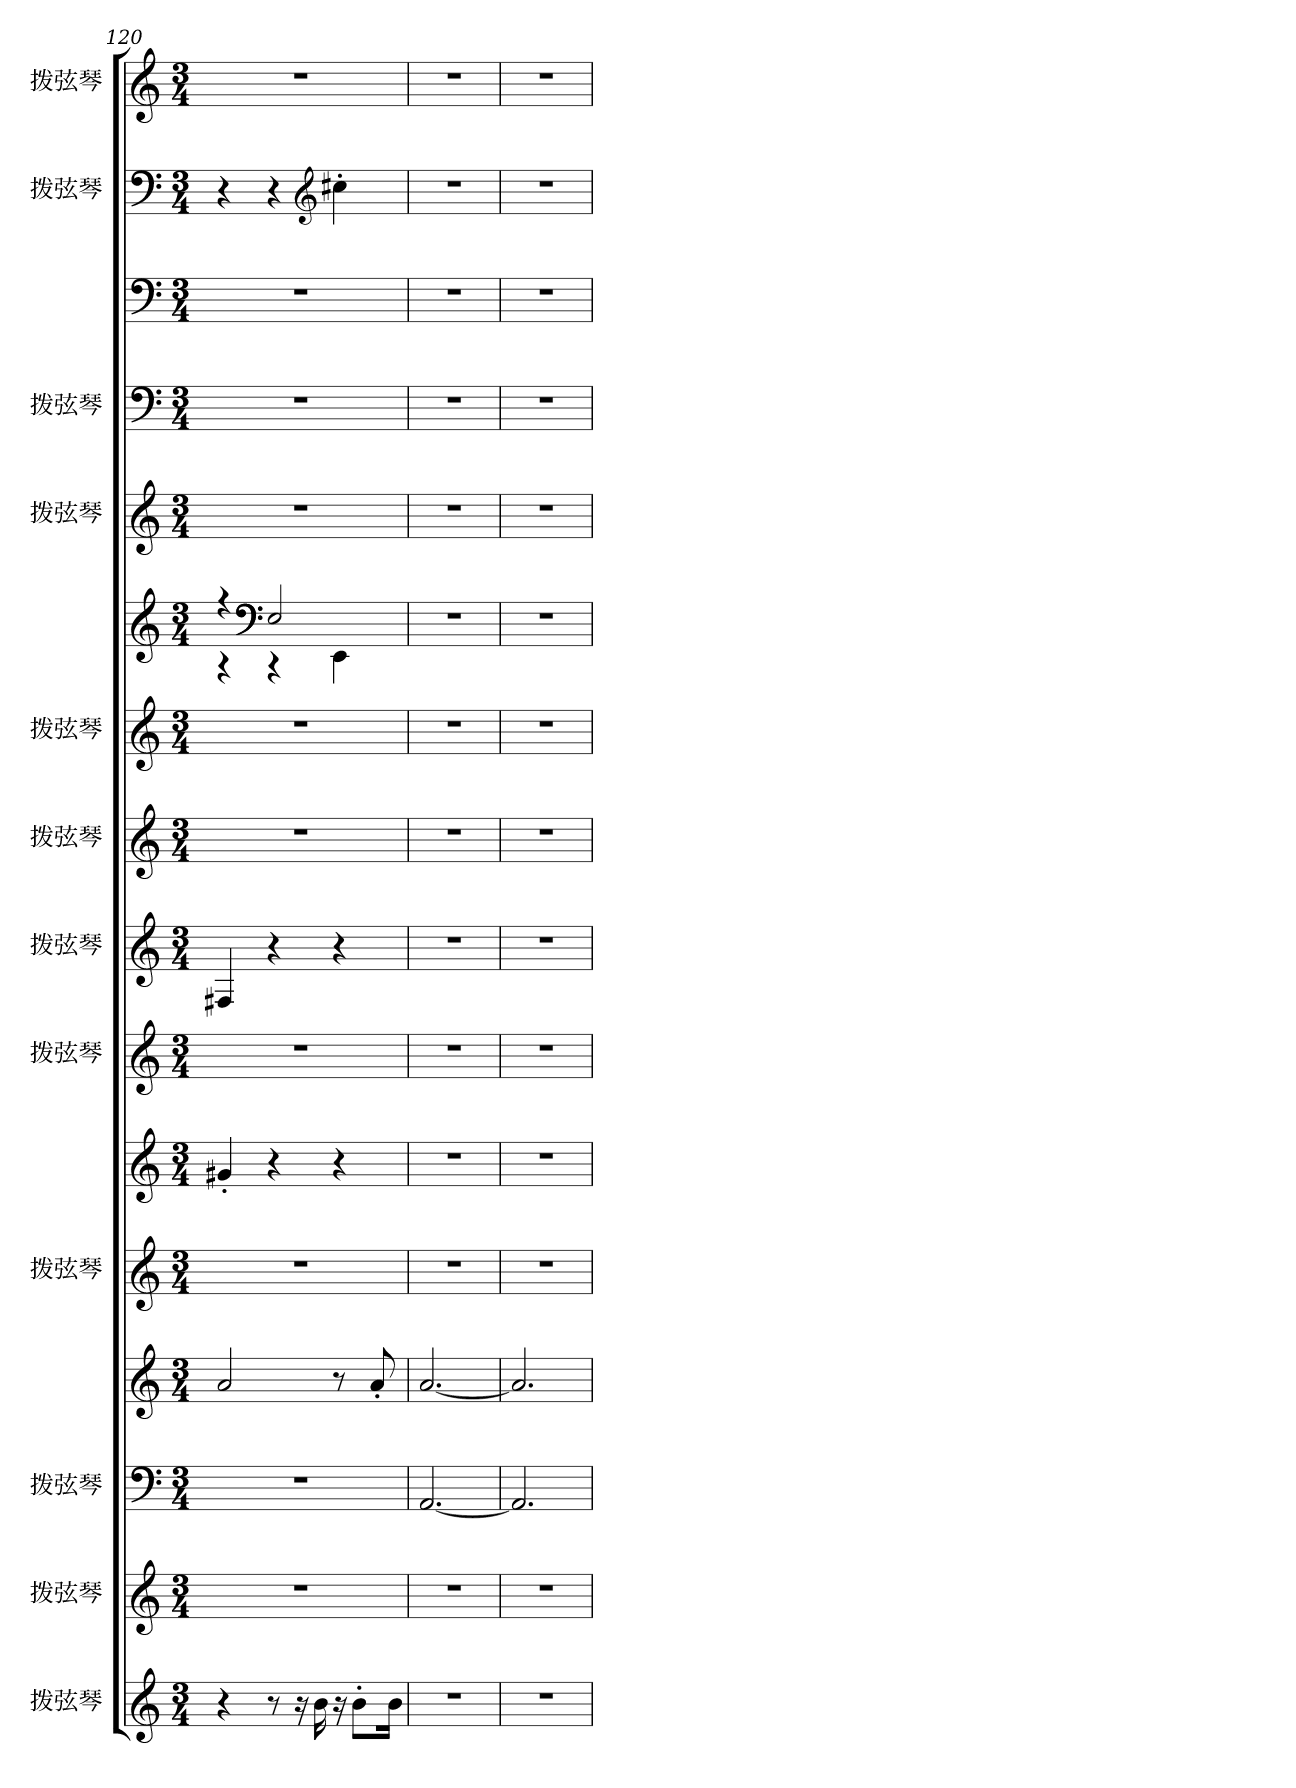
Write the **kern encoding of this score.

**kern	**kern	**kern	**kern	**kern	**kern	**kern	**kern	**kern	**kern	**kern	**kern	**kern	**kern	**kern	**kern
*part12	*part11	*part10	*part10	*part9	*part9	*part8	*part7	*part6	*part5	*part5	*part4	*part3	*part3	*part2	*part1
*staff16	*staff15	*staff14	*staff13	*staff12	*staff11	*staff10	*staff9	*staff8	*staff7	*staff6	*staff5	*staff4	*staff3	*staff2	*staff1
*I"拨弦琴	*I"拨弦琴	*I"拨弦琴	*	*I"拨弦琴	*	*I"拨弦琴	*I"拨弦琴	*I"拨弦琴	*I"拨弦琴	*	*I"拨弦琴	*I"拨弦琴	*	*I"拨弦琴	*I"拨弦琴
*clefG2	*clefG2	*clefF4	*clefG2	*clefG2	*clefG2	*clefG2	*clefG2	*clefG2	*clefG2	*clefG2	*clefG2	*clefF4	*clefF4	*clefF4	*clefG2
*k[]	*k[]	*k[]	*k[]	*k[]	*k[]	*k[]	*k[]	*k[]	*k[]	*k[]	*k[]	*k[]	*k[]	*k[]	*k[]
*M3/4	*M3/4	*M3/4	*M3/4	*M3/4	*M3/4	*M3/4	*M3/4	*M3/4	*M3/4	*M3/4	*M3/4	*M3/4	*M3/4	*M3/4	*M3/4
=120	=120	=120	=120	=120	=120	=120	=120	=120	=120	=120	=120	=120	=120	=120	=120
*	*	*	*	*	*	*	*	*	*	*^	*	*	*	*	*
4r	2.r	2.r	2a/	2.r	4g#X'/	2.r	4F#X/	2.r	2.r	4r	4r	2.r	2.r	2.r	4r	2.r
*	*	*	*	*	*	*	*	*	*	*clefF4	*	*	*	*	*	*
8r	.	.	.	.	4r	.	4r	.	.	2E/	4r	.	.	.	4r	.
16r	.	.	.	.	.	.	.	.	.	.	.	.	.	.	.	.
16b\	.	.	.	.	.	.	.	.	.	.	.	.	.	.	.	.
*	*	*	*	*	*	*	*	*	*	*	*	*	*	*	*clefG2	*
16r	.	.	8r	.	4r	.	4r	.	.	.	4EE\	.	.	.	4cc#X'\	.
8b'\L	.	.	.	.	.	.	.	.	.	.	.	.	.	.	.	.
.	.	.	8a'/	.	.	.	.	.	.	.	.	.	.	.	.	.
16b\Jk	.	.	.	.	.	.	.	.	.	.	.	.	.	.	.	.
*	*	*	*	*	*	*	*	*	*	*v	*v	*	*	*	*	*
=121	=121	=121	=121	=121	=121	=121	=121	=121	=121	=121	=121	=121	=121	=121	=121
2.r	2.r	[2.AA/	[2.a/	2.r	2.r	2.r	2.r	2.r	2.r	2.r	2.r	2.r	2.r	2.r	2.r
=122	=122	=122	=122	=122	=122	=122	=122	=122	=122	=122	=122	=122	=122	=122	=122
2.r	2.r	2.AA/]	2.a/]	2.r	2.r	2.r	2.r	2.r	2.r	2.r	2.r	2.r	2.r	2.r	2.r
=	=	=	=	=	=	=	=	=	=	=	=	=	=	=	=
*-	*-	*-	*-	*-	*-	*-	*-	*-	*-	*-	*-	*-	*-	*-	*-
